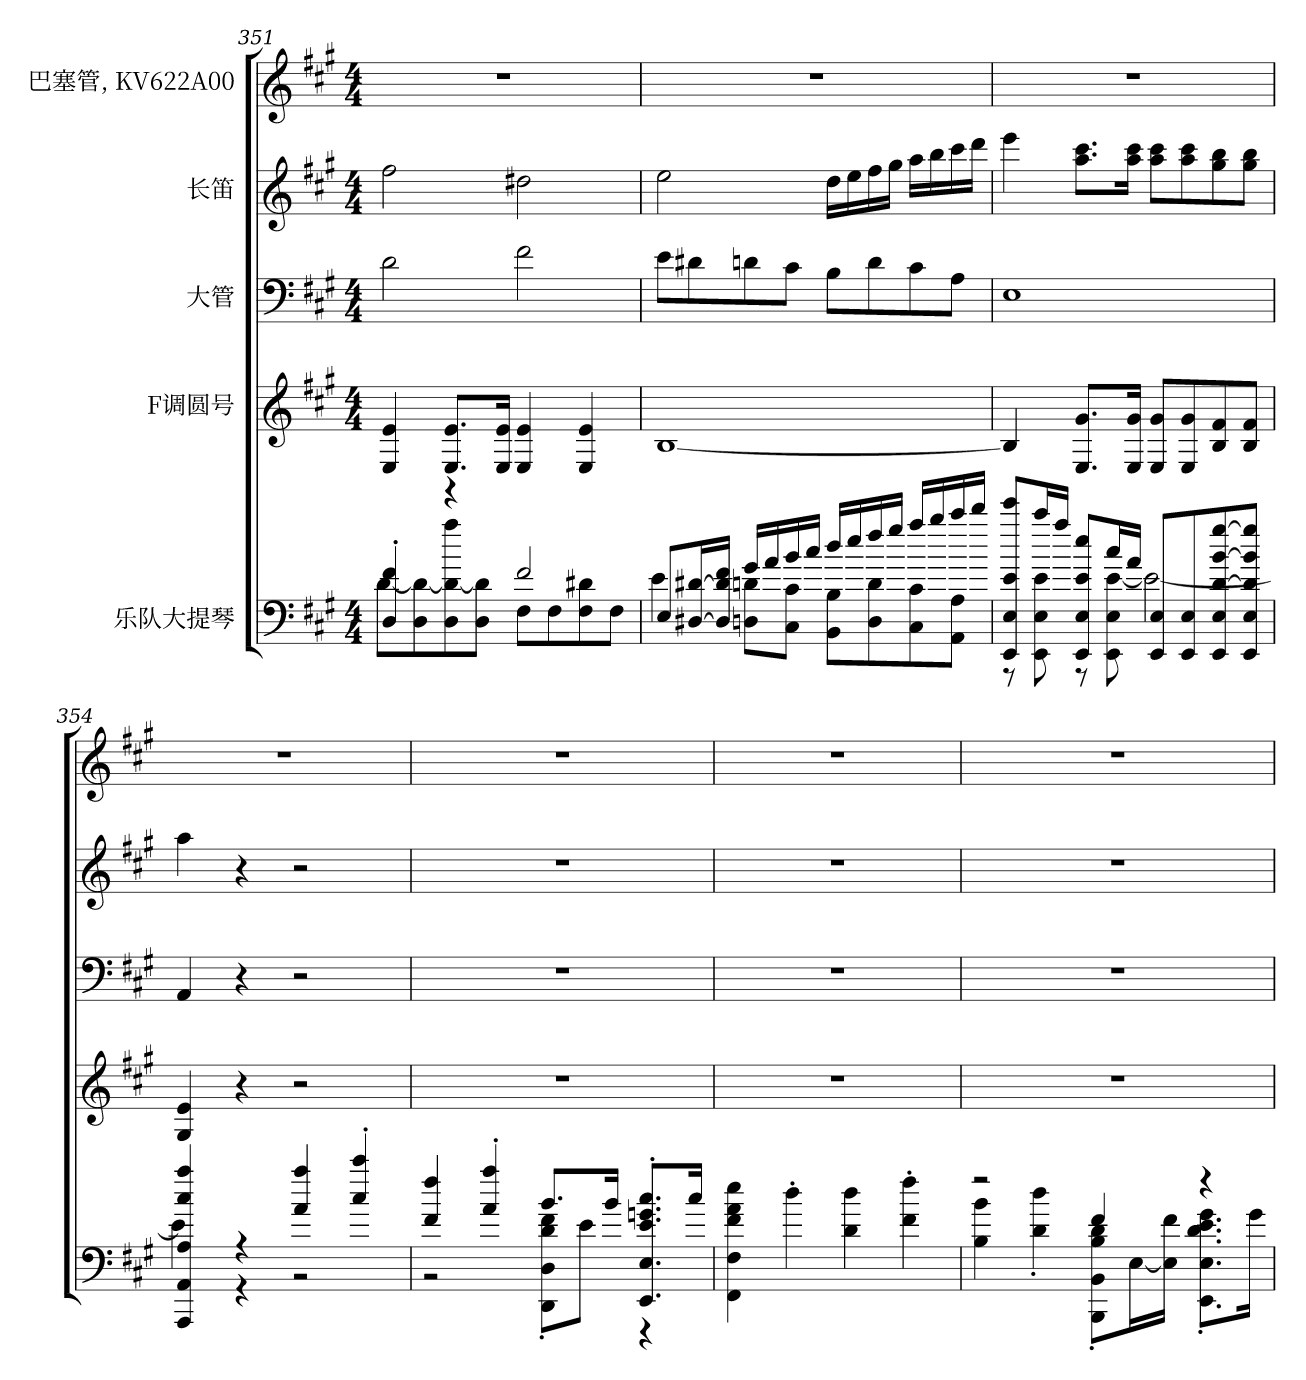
**kern	**kern	**kern	**kern	**kern
*part5	*part4	*part3	*part2	*part1
*staff5	*staff4	*staff3	*staff2	*staff1
*I"乐队大提琴	*I"F调圆号	*I"大管	*I"长笛	*I"巴塞管, KV622A00
!!LO:PB:g=z
*clefF4	*clefG2	*clefF4	*clefG2	*clefG2
*	*ITrd4c7	*	*	*ITrd4c7
*k[f#c#g#]	*k[f#c#]	*k[f#c#g#]	*k[f#c#g#]	*k[f#c#]
*M4/4	*M4/4	*M4/4	*M4/4	*M4/4
=351	=351	=351	=351	=351
*^	*	*	*	*
4D/' 4f#/'	[8d\L	4AA/ 4A/	2d\	2ff#\	1r
.	8D\ 8d\_	.	.	.	.
4r	8D\ 8d\_ 8aa\	8.AA/ 8.A/L	.	.	.
.	8D\ 8d\]J	.	.	.	.
.	.	16AA/ 16A/Jk	.	.	.
2f#/	8F#\L	4AA/ 4A/	2f#\	2dd#X\	.
.	8F#\	.	.	.	.
.	8F#\ 8d#X\	4AA/ 4A/	.	.	.
.	8F#\J	.	.	.	.
=352	=352	=352	=352	=352	=352
8E/L	4e\	[1E	8e\L	2ee\	1r
[16D#X/ [16d#X/L	.	.	8d#X\	.	.
16D#/] 16d#/] 16f#/JJ	.	.	.	.	.
16g#/LL	8Dn\ 8dn\L	.	8dn\	.	.
16a/	.	.	.	.	.
16b/	8C#\ 8c#\J	.	8c#\J	.	.
16cc#/JJ	.	.	.	.	.
16dd/LL	8BB\ 8B\L	.	8B\L	16dd\LL	.
16ee/	.	.	.	16ee\	.
16ff#/	8D\ 8d\	.	8d\	16ff#\	.
16gg#/JJ	.	.	.	16gg#\JJ	.
16aa/LL	8C#\ 8c#\	.	8c#\	16aa\LL	.
16bb/	.	.	.	16bb\	.
16ccc#/	8AA\ 8A\J	.	8A\J	16ccc#\	.
16ddd/JJ	.	.	.	16ddd\JJ	.
!!LO:LB:g=z
=353	=353	=353	=353	=353	=353
8EE/ 8E/ 8e/ 8eee/L	8r	4E/]	1E	4eee\	1r
16ccc#/L	8EE\ 8E\ 8e\	.	.	.	.
16aa/JJ	.	.	.	.	.
8EE/ 8E/ 8e/ 8ee/L	8r	8.AA/ 8.c#/L	.	8.aa\ 8.ccc#\L	.
16cc#/L	8EE\ 8E\ [8e\	.	.	.	.
16a/JJ	.	16AA/ 16c#/Jk	.	16aa\ 16ccc#\Jk	.
8EE/ 8E/L	2e\_	8AA/ 8c#/L	.	8aa\ 8ccc#\L	.
8EE/ 8E/	.	8AA/ 8c#/	.	8aa\ 8ccc#\	.
8EE/ 8E/ [8d/ [8b/ [8gg#/	.	8E/ 8B/	.	8gg#\ 8bb\	.
8EE/ 8E/ 8d/] 8b/] 8gg#/]J	.	8E/ 8B/J	.	8gg#\ 8bb\J	.
=354	=354	=354	=354	=354	=354
4AAA/ 4AA/ 4A/ 4cc#/ 4aa/	4e\]	4C#/ 4A/	4AA/	4aa\	1r
4r	4r	4r	4r	4r	.
4a/ 4aa/	2r	2r	2r	2r	.
4cc#/' 4ccc#/'	.	.	.	.	.
=355	=355	=355	=355	=355	=355
4f#/ 4ff#/	2r	1r	1r	1r	1r
4a/' 4aa/'	.	.	.	.	.
8.b/L	8DD\' 8D\' 8d\' 8f#\'L	.	.	.	.
.	8e\J	.	.	.	.
16b/Jk	.	.	.	.	.
8.EE/' 8.E/' 8.e/' 8.gn/' 8.cc#/'L	4r	.	.	.	.
16cc#/Jk	.	.	.	.	.
*v	*v	*	*	*	*
=356	=356	=356	=356	=356
4FF#\ 4F#\ 4f#\ 4a\ 4ee\	1r	1r	1r	1r
4dd'\	.	.	.	.
4d\ 4dd\	.	.	.	.
4f#\' 4ff#\'	.	.	.	.
!!LO:PB:g=z
=357	=357	=357	=357	=357
*^	*	*	*	*
2r	4B\ 4b\	1r	1r	1r	1r
.	4d\' 4dd\'	.	.	.	.
4f#/	8BBB\' 8BB\' 8B\' 8d\'L	.	.	.	.
.	[16E\L	.	.	.	.
.	16E\] 16f#\JJ	.	.	.	.
4r	8.EE\' 8.E\' 8.d\' 8.e\' 8.g#\'L	.	.	.	.
.	16g#\Jk	.	.	.	.
*v	*v	*	*	*	*
=	=	=	=	=
*-	*-	*-	*-	*-
